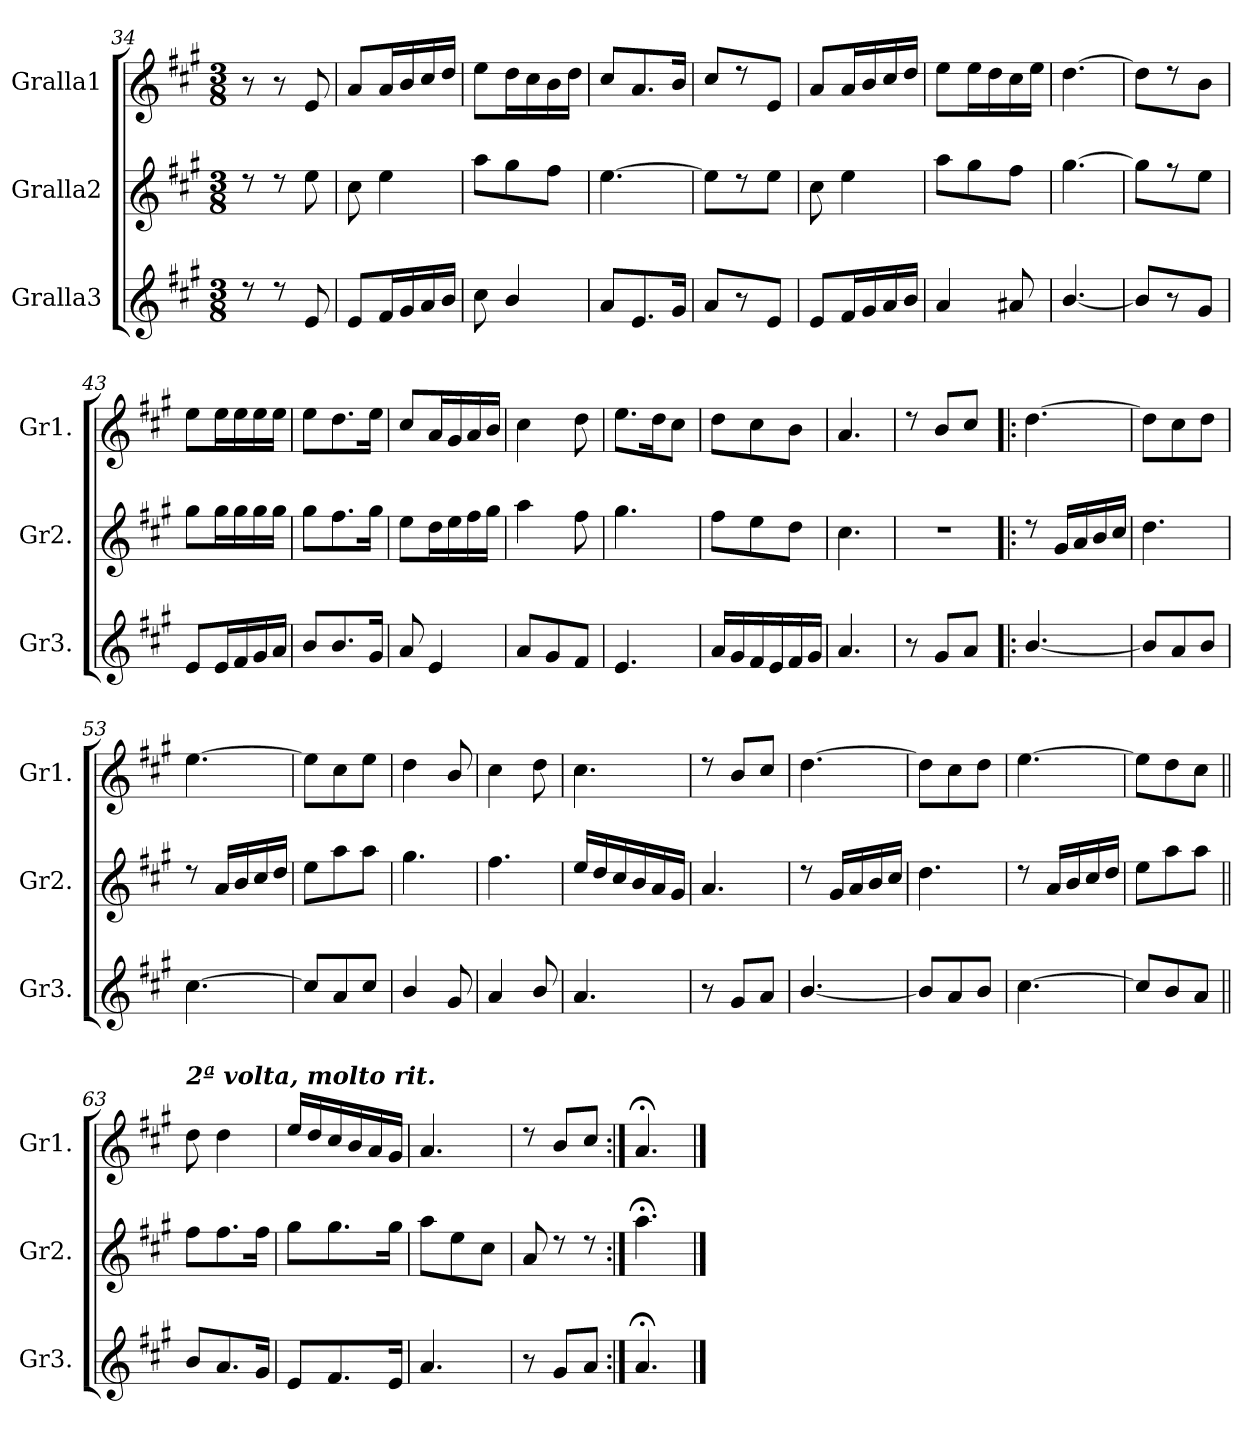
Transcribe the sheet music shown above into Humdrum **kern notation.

**kern	**kern	**kern
*part3	*part2	*part1
*staff3	*staff2	*staff1
*I"Gralla3	*I"Gralla2	*I"Gralla1
*I'Gr3.	*I'Gr2.	*I'Gr1.
*clefG2	*clefG2	*clefG2
*k[f#c#g#]	*k[f#c#g#]	*k[f#c#g#]
*M3/8	*M3/8	*M3/8
=34	=34	=34
8rdd	8rdd	8r
8rdd	8rdd	8r
8e/	8ee\	8e/
=35	=35	=35
8e/L	8cc#\	8a/L
16f#/L	4ee\	16a/L
16g#/	.	16b/
16a/	.	16cc#/
16b/JJ	.	16dd/JJ
=36	=36	=36
8cc#\	8aa\L	8ee\L
4b/	8gg#\	16dd\L
.	.	16cc#\
.	8ff#\J	16b\
.	.	16dd\JJ
=37	=37	=37
8a/L	[4.ee\	8cc#/L
8.e/	.	8.a/
16g#/Jk	.	16b/Jk
=38	=38	=38
8a/L	8ee\L]	8cc#/L
8r	8rdd	8rdd
8e/J	8ee\J	8e/J
=39	=39	=39
8e/L	8cc#\	8a/L
16f#/L	4ee\	16a/L
16g#/	.	16b/
16a/	.	16cc#/
16b/JJ	.	16dd/JJ
=40	=40	=40
4a/	8aa\L	8ee\L
.	8gg#\	16ee\L
.	.	16dd\
8a#X/	8ff#\J	16cc#\
.	.	16ee\JJ
=41	=41	=41
[4.b/	[4.gg#\	[4.dd\
=42	=42	=42
8b/L]	8gg#\L]	8dd\L]
8r	8rff	8rdd
8g#/J	8ee\J	8b\J
=43	=43	=43
8e/L	8gg#\L	8ee\L
16e/L	16gg#\L	16ee\L
16f#/	16gg#\	16ee\
16g#/	16gg#\	16ee\
16a/JJ	16gg#\JJ	16ee\JJ
=44	=44	=44
8b/L	8gg#\L	8ee\L
8.b/	8.ff#\	8.dd\
16g#/Jk	16gg#\Jk	16ee\Jk
=45	=45	=45
8a/	8ee\L	8cc#/L
4e/	16dd\L	16a/L
.	16ee\	16g#/
.	16ff#\	16a/
.	16gg#\JJ	16b/JJ
=46	=46	=46
8a/L	4aa\	4cc#\
8g#/	.	.
8f#/J	8ff#\	8dd\
!!LO:LB:g=z
=47	=47	=47
4.e/	4.gg#\	8.ee\L
.	.	16dd\K
.	.	8cc#\J
=48	=48	=48
16a/LL	8ff#\L	8dd\L
16g#/	.	.
16f#/	8ee\	8cc#\
16e/	.	.
16f#/	8dd\J	8b\J
16g#/JJ	.	.
=49	=49	=49
4.a/	4.cc#\	4.a/
=50	=50	=50
8r	4.rdd	8rdd
8g#/L	.	8b/L
8a/J	.	8cc#/J
=51!|:	=51!|:	=51!|:
[4.b/	8rdd	[4.dd\
.	16g#/LL	.
.	16a/	.
.	16b/	.
.	16cc#/JJ	.
=52	=52	=52
8b/L]	4.dd\	8dd\L]
8a/	.	8cc#\
8b/J	.	8dd\J
=53	=53	=53
[4.cc#\	8rdd	[4.ee\
.	16a/LL	.
.	16b/	.
.	16cc#/	.
.	16dd/JJ	.
=54	=54	=54
8cc#/L]	8ee\L	8ee\L]
8a/	8aa\	8cc#\
8cc#/J	8aa\J	8ee\J
=55	=55	=55
4b/	4.gg#\	4dd\
8g#/	.	8b/
=56	=56	=56
4a/	4.ff#\	4cc#\
8b/	.	8dd\
=57	=57	=57
4.a/	16ee/LL	4.cc#\
.	16dd/	.
.	16cc#/	.
.	16b/	.
.	16a/	.
.	16g#/JJ	.
=58	=58	=58
8r	4.a/	8rdd
8g#/L	.	8b/L
8a/J	.	8cc#/J
=59	=59	=59
[4.b/	8rdd	[4.dd\
.	16g#/LL	.
.	16a/	.
.	16b/	.
.	16cc#/JJ	.
=60	=60	=60
8b/L]	4.dd\	8dd\L]
8a/	.	8cc#\
8b/J	.	8dd\J
=61	=61	=61
[4.cc#\	8rdd	[4.ee\
.	16a/LL	.
.	16b/	.
.	16cc#/	.
.	16dd/JJ	.
=62	=62	=62
8cc#/L]	8ee\L	8ee\L]
8b/	8aa\	8dd\
8a/J	8aa\J	8cc#\J
=63||	=63||	=63||
!	!	!LO:TX:a:Bi:t=2ª volta, molto rit.
8b/L	8ff#\L	8dd\
8.a/	8.ff#\	4dd\
16g#/Jk	16ff#\Jk	.
=64	=64	=64
8e/L	8gg#\L	16ee/LL
.	.	16dd/
8.f#/	8.gg#\	16cc#/
.	.	16b/
.	.	16a/
16e/Jk	16gg#\Jk	16g#/JJ
=65	=65	=65
4.a/	8aa\L	4.a/
.	8ee\	.
.	8cc#\J	.
=66	=66	=66
8r	8a/	8rdd
8g#/L	8rdd	8b/L
8a/J	8rdd	8cc#/J
=67:|!	=67:|!	=67:|!
4.a;</	4.aa;<\	4.a;</
==	==	==
*-	*-	*-
